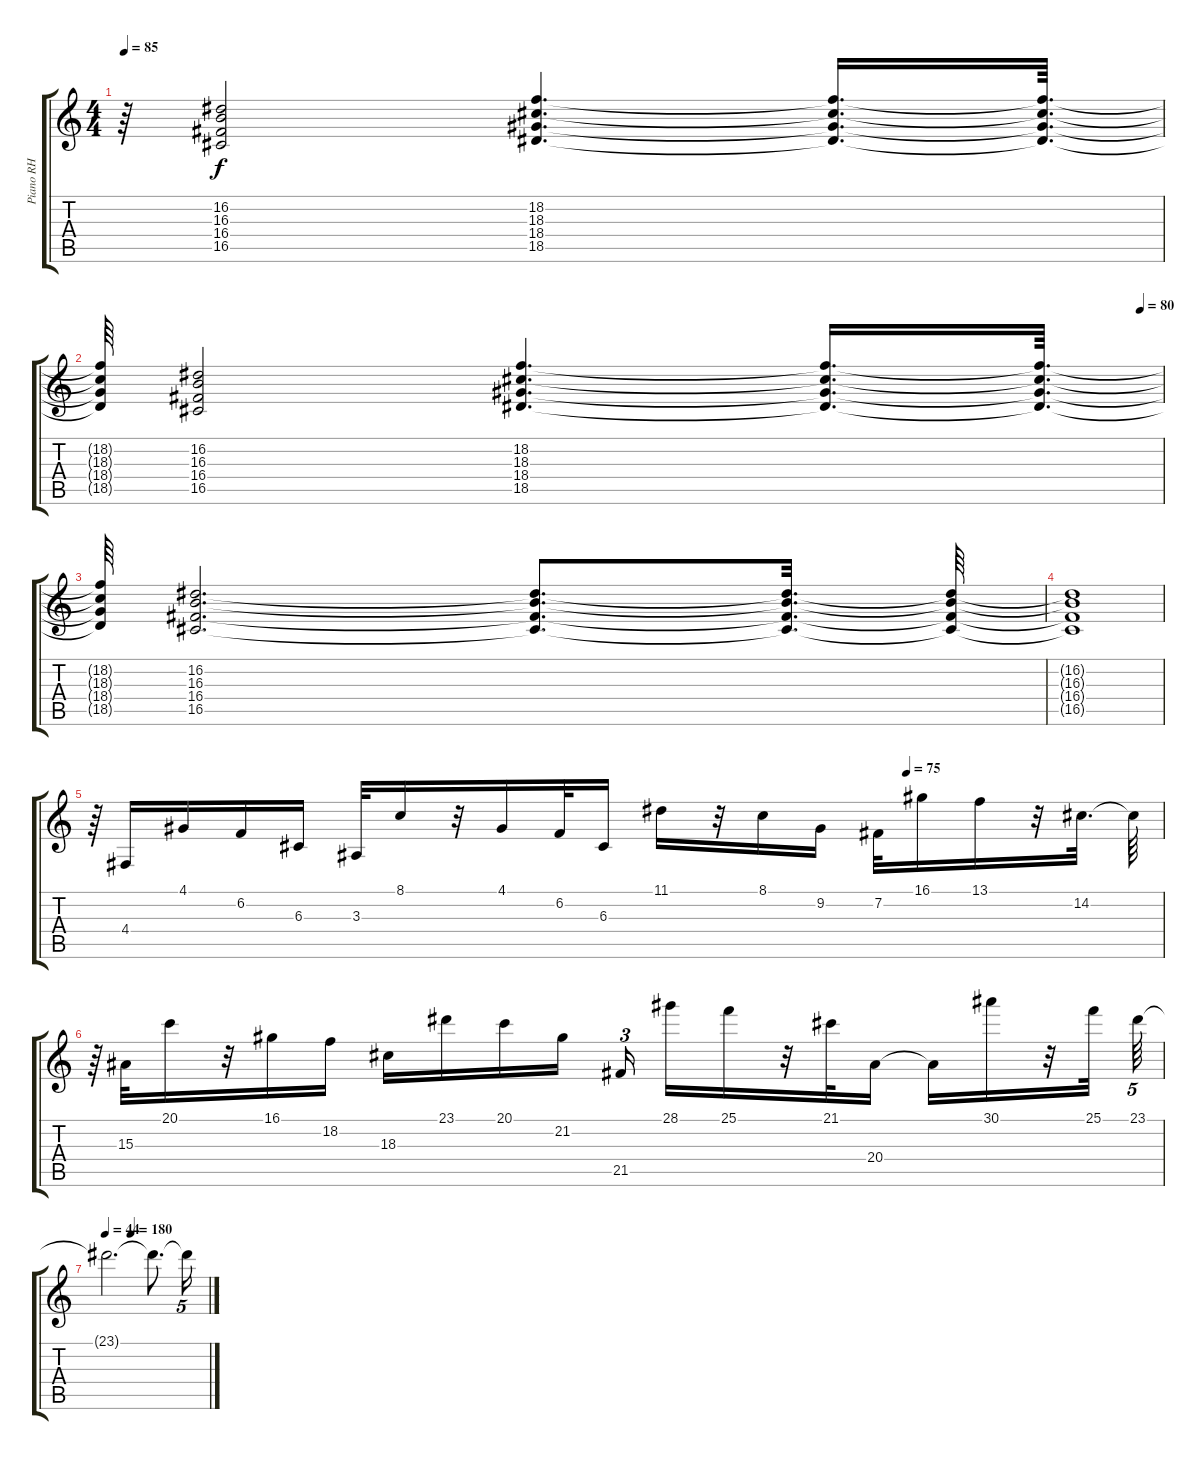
\track ("Piano RH" "Piano RH") {instrument acousticgrandpiano}
\staff {score tabs}
\tuning (E4 B3 G3 D3 A2 E2) {hide}
\ts (4 4)
\tempo 85
\clef g2
\ks c
r.64{dy f} (16.2 16.3 16.4 16.5).2 (18.2 18.3 18.4 18.5).4{d} (18.2{t} 18.3{t} 18.4{t} 18.5{t}).16{d} (18.2{t} 18.3{t} 18.4{t} 18.5{t}).64{d} |
\tempo (80 0.9791666666666666)
(18.2{t} 18.3{t} 18.4{t} 18.5{t}).64 (16.2 16.3 16.4 16.5).2 (18.2 18.3 18.4 18.5).4{d} (18.2{t} 18.3{t} 18.4{t} 18.5{t}).16{d} (18.2{t} 18.3{t} 18.4{t} 18.5{t}).64{d} |
(18.2{t} 18.3{t} 18.4{t} 18.5{t}).64 (16.2 16.3 16.4 16.5).2{d} (16.2{t} 16.3{t} 16.4{t} 16.5{t}).8{d} (16.2{t} 16.3{t} 16.4{t} 16.5{t}).32{d} (16.2{t} 16.3{t} 16.4{t} 16.5{t}).64 |
(16.2{t} 16.3{t} 16.4{t} 16.5{t}).1 |
\tempo (75 0.7604166666666666)
r.64 4.4.16 4.1.16 6.2.16 6.3.16 3.3.32 8.1.16 r.32 4.1.16 6.2.32 6.3.16 11.1.16 r.32 8.1.16 9.2.16 7.2.32 16.1.16 13.1.16 r.32 14.2.32{d} 14.2{t}.64 |
r.64 15.3.32 20.1.16 r.32 16.1.16 18.2.16 18.3.16 23.1.16 20.1.16 21.2.16 21.5.16{tu (3 2)} 28.1.16 25.1.16 r.32 21.1.32 20.4.16 20.4{t}.16 30.1.16 r.32 25.1.32 23.1.64{tu (5 4)} |
\tempo 44
\tempo (180 0.25)
23.1{t}.2{d} 23.1{t}.8{d} 23.1{t}.16{tu (5 4)}
